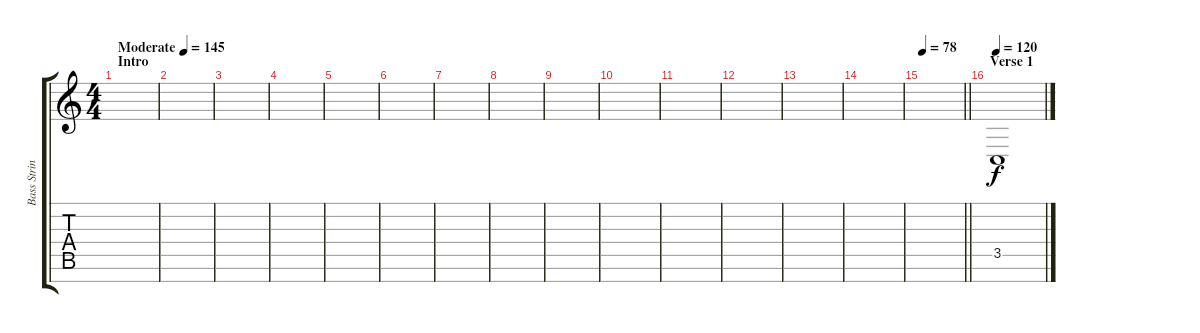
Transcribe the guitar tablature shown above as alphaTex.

\track ("Bass Strings" "Bass Strin") {instrument stringensemble2}
\staff {score tabs}
\tuning (E4 B3 G3 D3 A2 E2 B1) {hide}
\ts (4 4)
\section ("" "Intro")
\tempo (145 "Moderate")
\clef g2
\ks c
|
|
|
|
|
|
|
|
|
|
|
|
|
|
\tempo 78
\barLineRight lightlight
|
\section ("" "Verse 1")
\tempo 120
3.5.1
